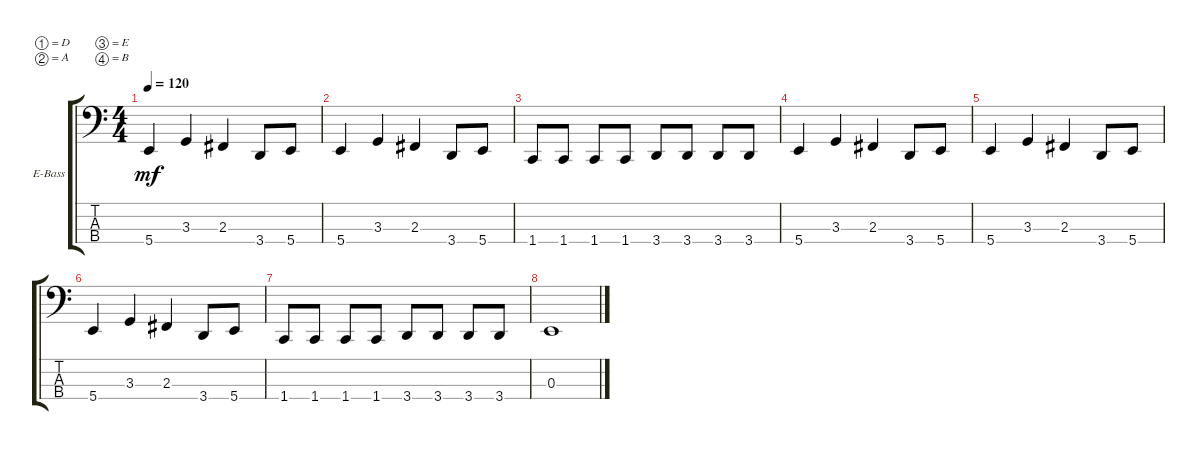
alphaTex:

\bracketExtendMode groupsimilarinstruments
\firstSystemTrackNameOrientation horizontal
\otherSystemsTrackNameOrientation horizontal
\track ("Bass" "E-Bass") {instrument electricbassfinger}
\staff {score tabs}
\tuning (D2 A1 E1 B0)
\ts (4 4)
\tempo 120
\clef f4
\ks c
5.4.4{dy mf} 3.3.4 2.3.4 3.4.8 5.4.8 |
5.4.4 3.3.4 2.3.4 3.4.8 5.4.8 |
1.4.8 1.4.8 1.4.8 1.4.8 3.4.8 3.4.8 3.4.8 3.4.8 |
5.4.4 3.3.4 2.3.4 3.4.8 5.4.8 |
5.4.4 3.3.4 2.3.4 3.4.8 5.4.8 |
5.4.4 3.3.4 2.3.4 3.4.8 5.4.8 |
1.4.8 1.4.8 1.4.8 1.4.8 3.4.8 3.4.8 3.4.8 3.4.8 |
0.3.1
